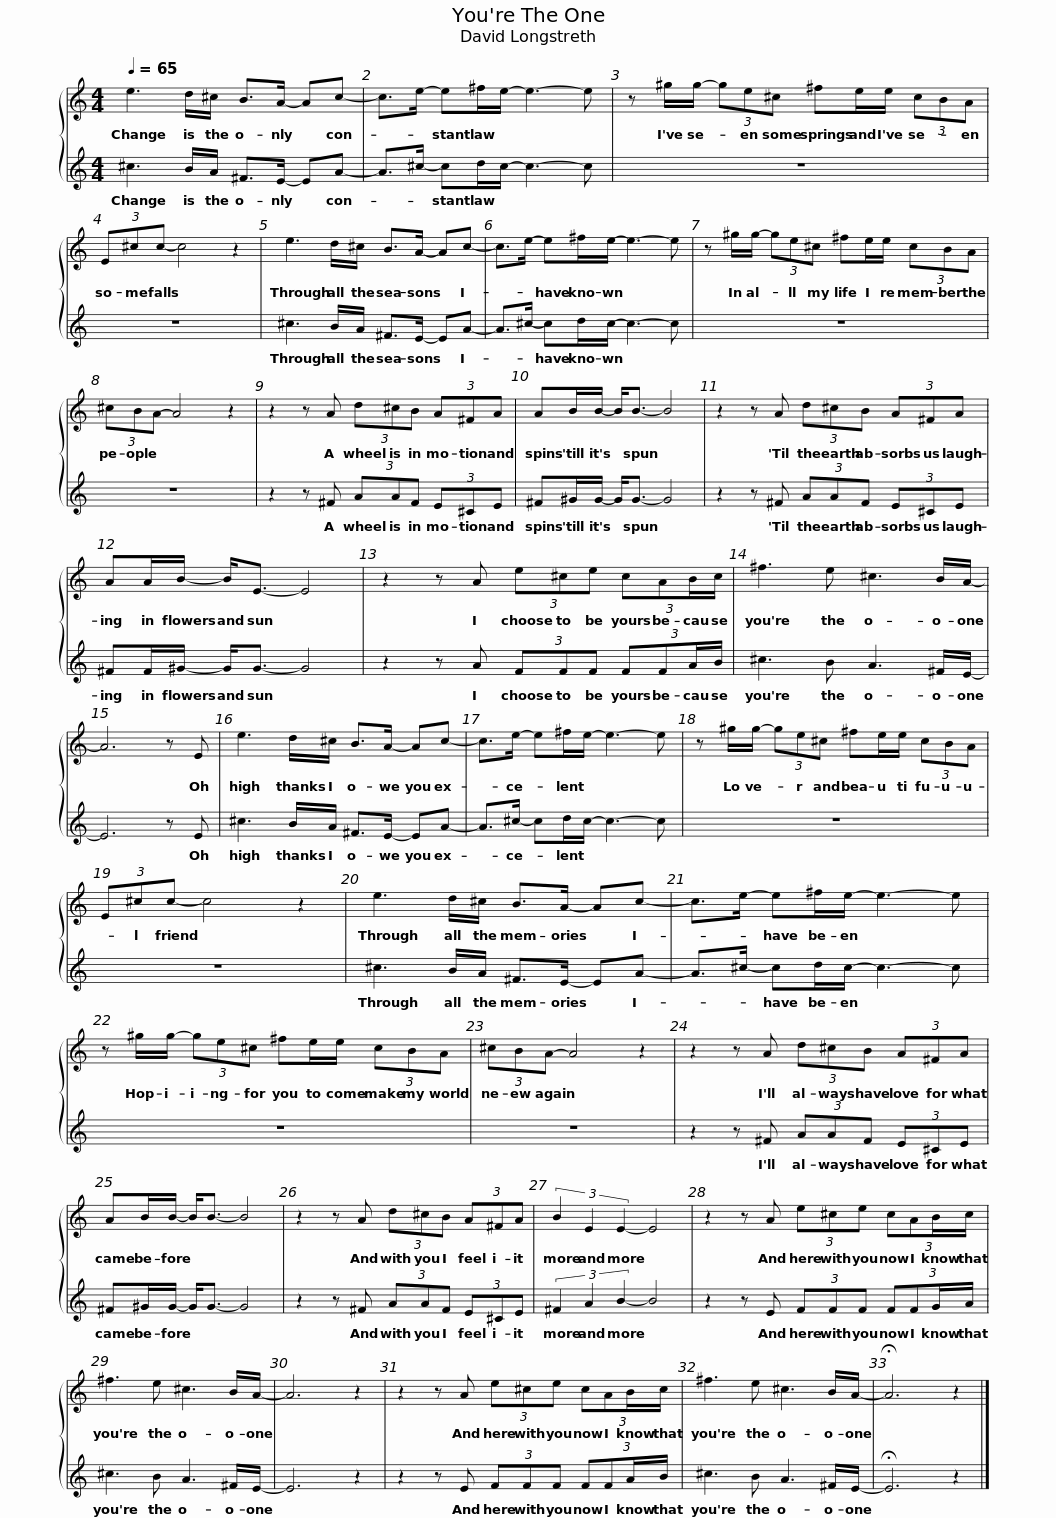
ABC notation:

X:1
%%score { 1 | 2 }
L:1/8
Q:1/4=65
M:4/4
I:linebreak $
K:C
V:1 treble
V:2 treble
V:1
 e3 d/^c/ B>A- Ac- | c>e- e^f/e/- e3- e | z ^g/g/- (3ge^c ^fe/e/ (3cBA |$ (3E^cc- c4 z2 | e3 d/^c/ B>A- Ac- | %5
 c>e- e^f/e/- e3- e |$ z ^g/g/- (3ge^c ^fe/e/ (3cBA | (3^cBA- A4 z2 | z2 z A (3d^cB (3A^FA |$ AB/B/- B<B- B4 | %10
 z2 z A (3d^cB (3A^FA | AA/B/- B<E- E4 |$ z2 z A (3e^ce (3:2:4cAB/c/ | ^f3 e ^c3 B/A/- | A6 z E | %15
 e3 d/^c/ B>A- Ac- |$ c>e- e^f/e/- e3- e | z ^g/g/- (3ge^c ^fe/e/ (3cBA | (3E^cc- c4 z2 |$ e3 d/^c/ B>A- Ac- | %20
 c>e- e^f/e/- e3- e | z ^g/g/- (3ge^c ^fe/e/ (3cBA |$ (3^cBA- A4 z2 | z2 z A (3d^cB (3A^FA | AB/B/- B<B- B4 |$ %25
 z2 z A (3d^cB (3A^FA | (3B2 E2 E2- E4 | z2 z A (3e^ce (3:2:4cAB/c/ |$ ^f3 e ^c3 B/A/- | A6 z2 | %30
 z2 z A (3e^ce (3:2:4cAB/c/ | ^f3 e ^c3 B/A/- | !fermata!A6 z2 |] %33
V:2
 ^c3 B/A/ ^F>E- EA- | A>^c- cd/c/- c3- c | z8 |$ z8 | ^c3 B/A/ ^F>E- EA- | %5
 A>^c- cd/c/- c3- c |$ z8 | z8 | z2 z ^F (3AAF (3E^CE |$ ^F^G/G/- G<G- G4 | %10
 z2 z ^F (3AAF (3E^CE | ^FF/^G/- G<G- G4 |$ z2 z A (3FFF (3:2:4FFA/B/ | ^c3 B A3 ^F/E/- | E6 z E | %15
 ^c3 B/A/ ^F>E- EA- |$ A>^c- cd/c/- c3- c | z8 | z8 |$ ^c3 B/A/ ^F>E- EA- | %20
 A>^c- cd/c/- c3- c | z8 |$ z8 | z2 z ^F (3AAF (3E^CE | ^F^G/G/- G<G- G4 |$ %25
 z2 z ^F (3AAF (3E^CE | (3^F2 A2 B2- B4 | z2 z E (3FFF (3:2:4FFG/A/ |$ ^c3 B A3 ^F/E/- | E6 z2 | %30
 z2 z E (3FFF (3:2:4FFA/B/ | ^c3 B A3 ^F/E/- | !fermata!E6 z2 |] %33
